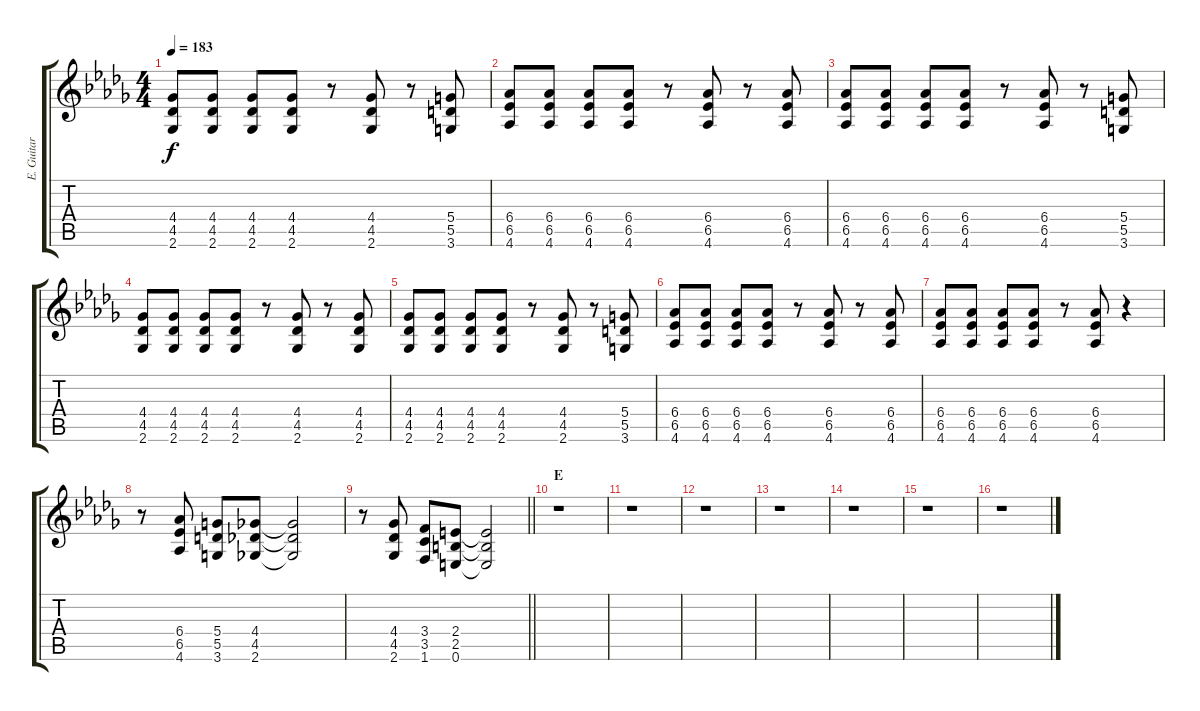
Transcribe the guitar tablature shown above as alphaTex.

\track ("E. Guitar I" "E. Guitar ") {instrument overdrivenguitar}
\staff {score tabs}
\tuning (E4 B3 G3 D3 A2 E2) {hide}
\ts (4 4)
\tempo 183
\clef g2
\ks db
(4.4 4.5 2.6).8{dy f} (4.4 4.5 2.6).8 (4.4 4.5 2.6).8 (4.4 4.5 2.6).8 r.8 (4.4 4.5 2.6).8 r.8 (5.4 5.5 3.6).8 |
(6.4 6.5 4.6).8 (6.4 6.5 4.6).8 (6.4 6.5 4.6).8 (6.4 6.5 4.6).8 r.8 (6.4 6.5 4.6).8 r.8 (6.4 6.5 4.6).8 |
(6.4 6.5 4.6).8 (6.4 6.5 4.6).8 (6.4 6.5 4.6).8 (6.4 6.5 4.6).8 r.8 (6.4 6.5 4.6).8 r.8 (5.4 5.5 3.6).8 |
(4.4 4.5 2.6).8 (4.4 4.5 2.6).8 (4.4 4.5 2.6).8 (4.4 4.5 2.6).8 r.8 (4.4 4.5 2.6).8 r.8 (4.4 4.5 2.6).8 |
(4.4 4.5 2.6).8 (4.4 4.5 2.6).8 (4.4 4.5 2.6).8 (4.4 4.5 2.6).8 r.8 (4.4 4.5 2.6).8 r.8 (5.4 5.5 3.6).8 |
(6.4 6.5 4.6).8 (6.4 6.5 4.6).8 (6.4 6.5 4.6).8 (6.4 6.5 4.6).8 r.8 (6.4 6.5 4.6).8 r.8 (6.4 6.5 4.6).8 |
(6.4 6.5 4.6).8 (6.4 6.5 4.6).8 (6.4 6.5 4.6).8 (6.4 6.5 4.6).8 r.8 (6.4 6.5 4.6).8 r.4 |
r.8 (6.4 6.5 4.6).8 (5.4 5.5 3.6).8 (4.4 4.5 2.6).8 (4.4{t} 4.5{t} 2.6{t}).2 |
\barLineRight lightlight
r.8 (4.4 4.5 2.6).8 (3.4 3.5 1.6).8 (2.4 2.5 0.6).8 (2.4{t} 2.5{t} 0.6{t}).2 |
\section ("" "E")
r.1 |
r.1 |
r.1 |
r.1 |
r.1 |
r.1 |
r.1
